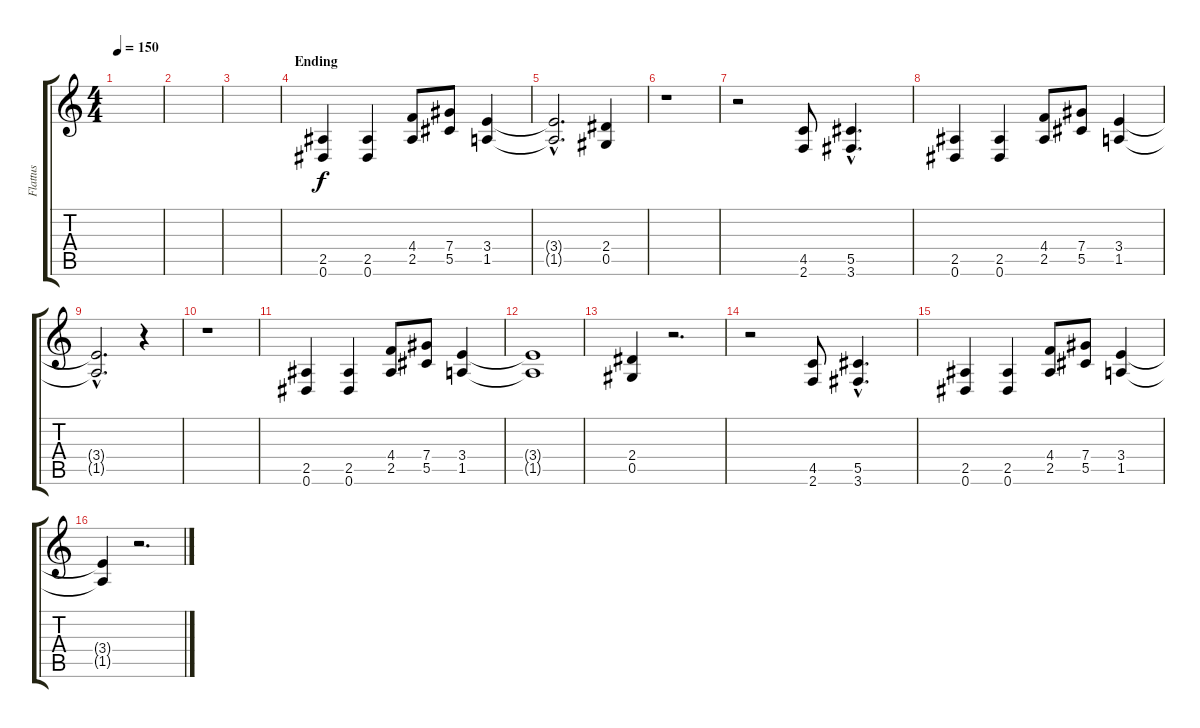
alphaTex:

\track ("Flattus" "Flattus") {instrument distortionguitar}
\staff {score tabs}
\tuning (Eb4 Bb3 Gb3 Db3 Ab2 Eb2) {hide}
\ts (4 4)
\tempo 150
\clef g2
\ks c
|
|
|
\section ("" "Ending")
(2.5 0.6).4 (2.5 0.6).4 (4.4 2.5).8 (7.4 5.5).8 (3.4 1.5).4 |
(3.4{hac t} 1.5{hac t}).2{d} (2.4 0.5).4 |
r.1 |
r.2 (4.5 2.6).8 (5.5{hac} 3.6{hac}).4{d} |
(2.5 0.6).4 (2.5 0.6).4 (4.4 2.5).8 (7.4 5.5).8 (3.4 1.5).4 |
(3.4{hac t} 1.5{hac t}).2{d} r.4 |
r.1 |
(2.5 0.6).4 (2.5 0.6).4 (4.4 2.5).8 (7.4 5.5).8 (3.4 1.5).4 |
(3.4{t} 1.5{t}).1 |
(2.4 0.5).4 r.2{d} |
r.2 (4.5 2.6).8 (5.5{hac} 3.6{hac}).4{d} |
(2.5 0.6).4 (2.5 0.6).4 (4.4 2.5).8 (7.4 5.5).8 (3.4 1.5).4 |
(3.4{t} 1.5{t}).4 r.2{d}
